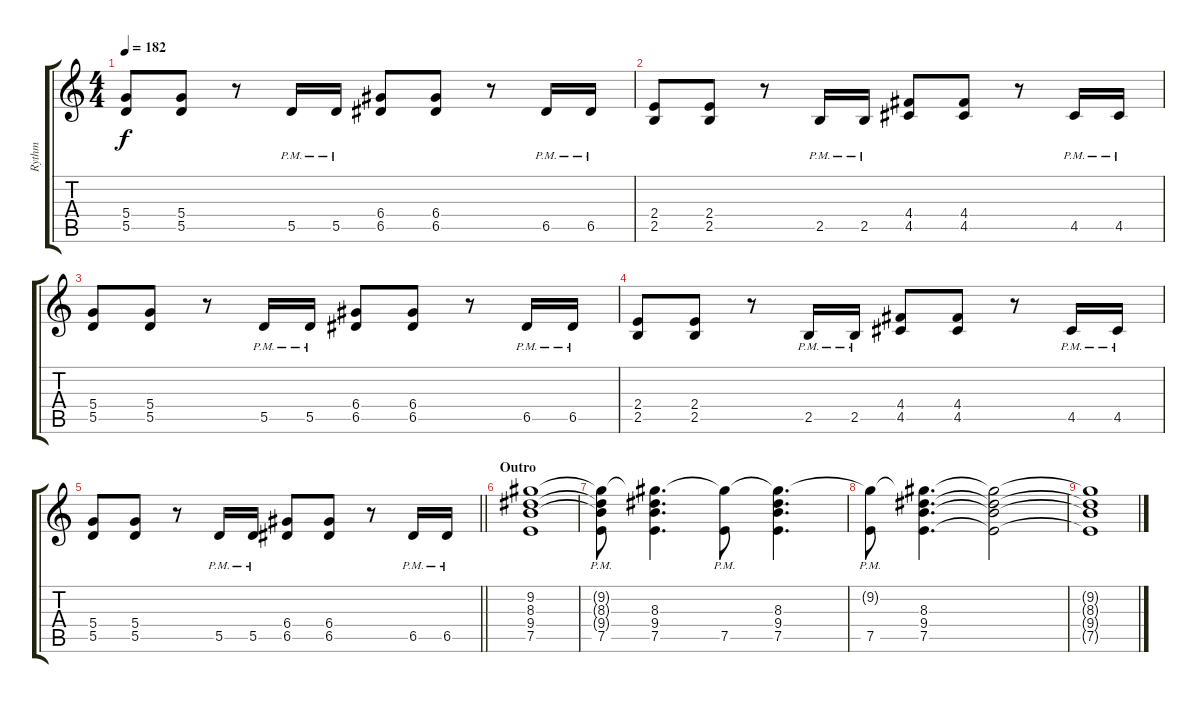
\track ("Rythm" "Rythm") {instrument distortionguitar}
\staff {score tabs}
\tuning (E4 B3 G3 D3 A2 E2) {hide}
\ts (4 4)
\tempo 182
\clef g2
\ks c
(5.4 5.5).8{dy f} (5.4 5.5).8 r.8 5.5{pm}.16 5.5{pm}.16 (6.4 6.5).8 (6.4 6.5).8 r.8 6.5{pm}.16 6.5{pm}.16 |
(2.4 2.5).8 (2.4 2.5).8 r.8 2.5{pm}.16 2.5{pm}.16 (4.4 4.5).8 (4.4 4.5).8 r.8 4.5{pm}.16 4.5{pm}.16 |
(5.4 5.5).8 (5.4 5.5).8 r.8 5.5{pm}.16 5.5{pm}.16 (6.4 6.5).8 (6.4 6.5).8 r.8 6.5{pm}.16 6.5{pm}.16 |
(2.4 2.5).8 (2.4 2.5).8 r.8 2.5{pm}.16 2.5{pm}.16 (4.4 4.5).8 (4.4 4.5).8 r.8 4.5{pm}.16 4.5{pm}.16 |
\barLineRight lightlight
(5.4 5.5).8 (5.4 5.5).8 r.8 5.5{pm}.16 5.5{pm}.16 (6.4 6.5).8 (6.4 6.5).8 r.8 6.5{pm}.16 6.5{pm}.16 |
\section ("" "Outro")
(9.2 8.3 9.4 7.5).1 |
(9.2{t} 8.3{t} 9.4{t} 7.5{pm}).8 (9.2{t} 8.3 9.4 7.5).4{d} (9.2{t} 7.5{pm}).8 (9.2{t} 8.3 9.4 7.5).4{d} |
(9.2{t} 7.5{pm}).8 (9.2{t} 8.3 9.4 7.5).4{d} (9.2{t} 8.3{t} 9.4{t} 7.5{t}).2 |
(9.2{t} 8.3{t} 9.4{t} 7.5{t}).1
